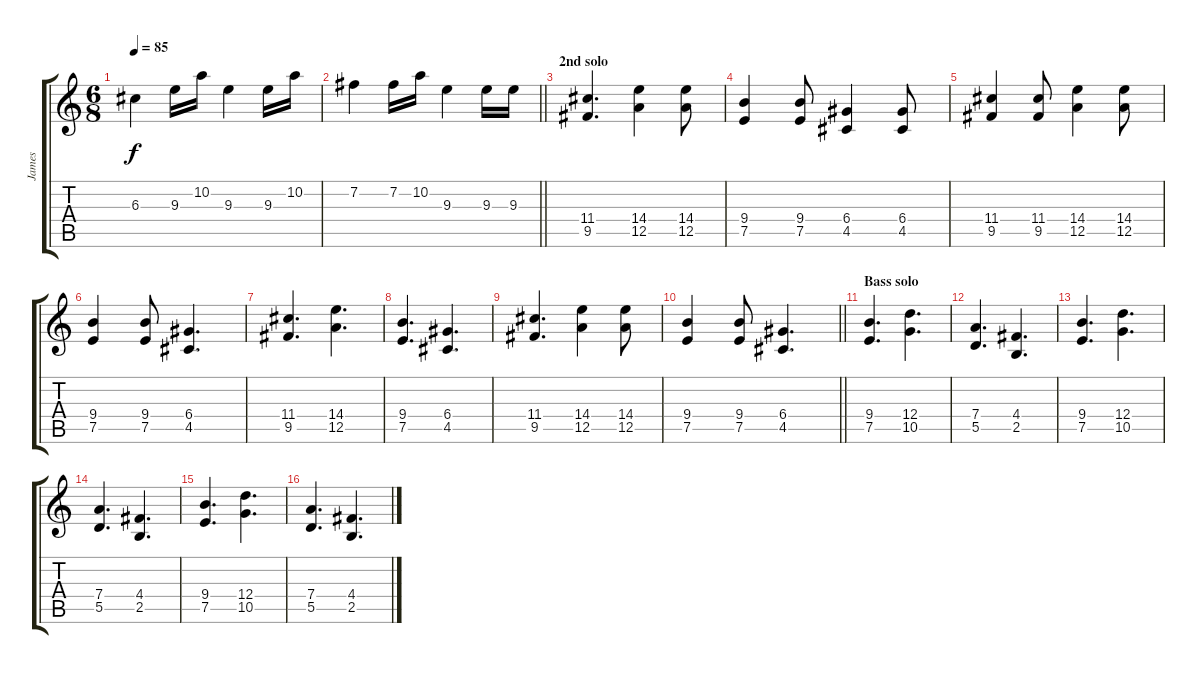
\track ("James" "James") {instrument distortionguitar}
\staff {score tabs}
\tuning (E4 B3 G3 D3 A2 E2) {hide}
\ts (6 8)
\tempo 85
\clef g2
\ks c
6.3.4{dy f} 9.3.16 10.2.16 9.3.4 9.3.16 10.2.16 |
\barLineRight lightlight
7.2.4 7.2.16 10.2.16 9.3.4 9.3.16 9.3.16 |
\section ("" "2nd solo")
(11.4 9.5).4{d} (14.4 12.5).4 (14.4 12.5).8 |
(9.4 7.5).4 (9.4 7.5).8 (6.4 4.5).4 (6.4 4.5).8 |
(11.4 9.5).4 (11.4 9.5).8 (14.4 12.5).4 (14.4 12.5).8 |
(9.4 7.5).4 (9.4 7.5).8 (6.4 4.5).4{d} |
(11.4 9.5).4{d} (14.4 12.5).4{d} |
(9.4 7.5).4{d} (6.4 4.5).4{d} |
(11.4 9.5).4{d} (14.4 12.5).4 (14.4 12.5).8 |
\barLineRight lightlight
(9.4 7.5).4 (9.4 7.5).8 (6.4 4.5).4{d} |
\section ("" "Bass solo")
(9.4 7.5).4{d volume 10} (12.4 10.5).4{d} |
(7.4 5.5).4{d} (4.4 2.5).4{d} |
(9.4 7.5).4{d} (12.4 10.5).4{d} |
(7.4 5.5).4{d} (4.4 2.5).4{d} |
(9.4 7.5).4{d} (12.4 10.5).4{d} |
(7.4 5.5).4{d} (4.4 2.5).4{d}
